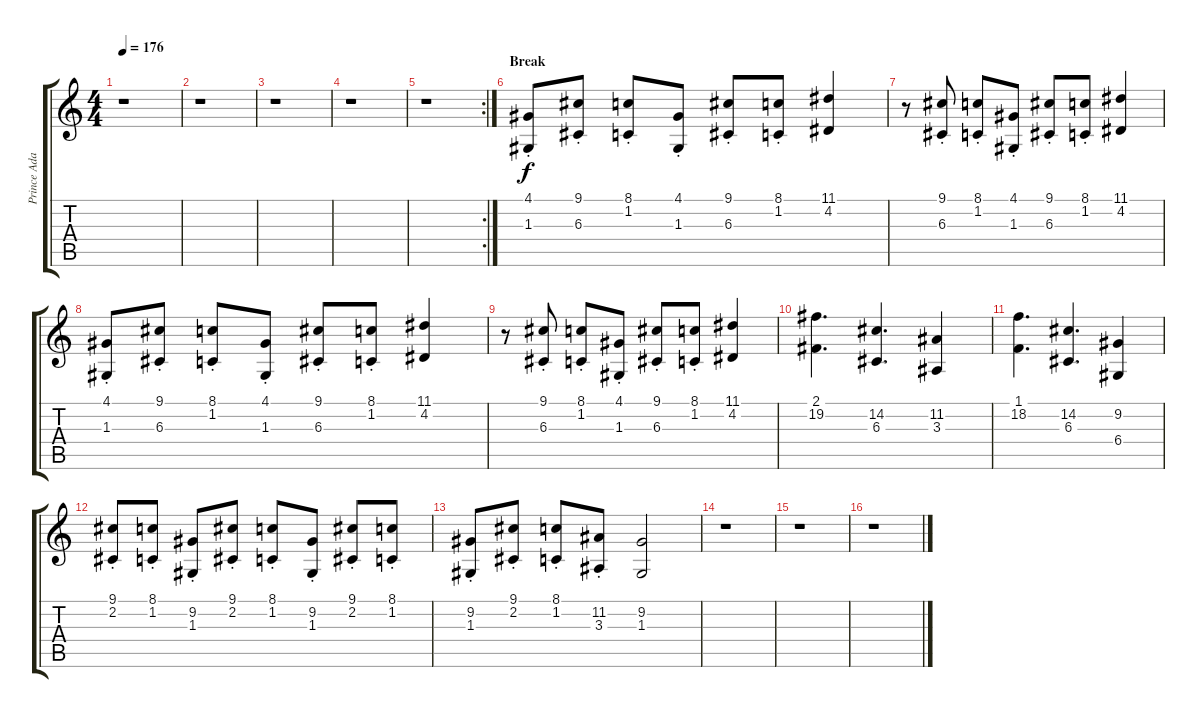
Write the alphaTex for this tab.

\track ("Prince Adam/Catboy" "Prince Ada") {instrument trumpet}
\staff {score tabs}
\tuning (E4 B3 G3 D3 A2 E2) {hide}
\ts (4 4)
\tempo 176
\clef g2
\ks c
r.1{dy ff} |
r.1 |
r.1 |
r.1 |
\rc 2
r.1 |
\section ("" "Break")
(4.1{st} 1.3{st}).8{dy f} (9.1{st} 6.3{st}).8 (8.1 1.2{st}).8 (4.1 1.3{st}).8 (9.1{st} 6.3{st}).8 (8.1{st} 1.2{st}).8 (11.1 4.2).4 |
r.8 (9.1{st} 6.3{st}).8 (8.1{st} 1.2{st}).8 (4.1{st} 1.3{st}).8 (9.1{st} 6.3{st}).8 (8.1{st} 1.2{st}).8 (11.1 4.2).4 |
(4.1{st} 1.3{st}).8 (9.1{st} 6.3{st}).8 (8.1{st} 1.2{st}).8 (4.1{st} 1.3{st}).8 (9.1{st} 6.3{st}).8 (8.1{st} 1.2{st}).8 (11.1 4.2).4 |
r.8 (9.1{st} 6.3{st}).8 (8.1{st} 1.2{st}).8 (4.1{st} 1.3{st}).8 (9.1{st} 6.3{st}).8 (8.1{st} 1.2{st}).8 (11.1 4.2).4 |
(2.1 19.2).4{d} (14.2 6.3).4{d} (11.2 3.3).4 |
(1.1 18.2).4{d} (14.2 6.3).4{d} (9.2 6.4).4 |
(9.1{st} 2.2{st}).8 (8.1{st} 1.2{st}).8 (9.2{st} 1.3{st}).8 (9.1{st} 2.2{st}).8 (8.1{st} 1.2{st}).8 (9.2{st} 1.3{st}).8 (9.1{st} 2.2{st}).8 (8.1{st} 1.2{st}).8 |
(9.2{st} 1.3{st}).8 (9.1{st} 2.2{st}).8 (8.1{st} 1.2{st}).8 (11.2{st} 3.3{st}).8 (9.2 1.3).2 |
r.1 |
r.1 |
r.1
